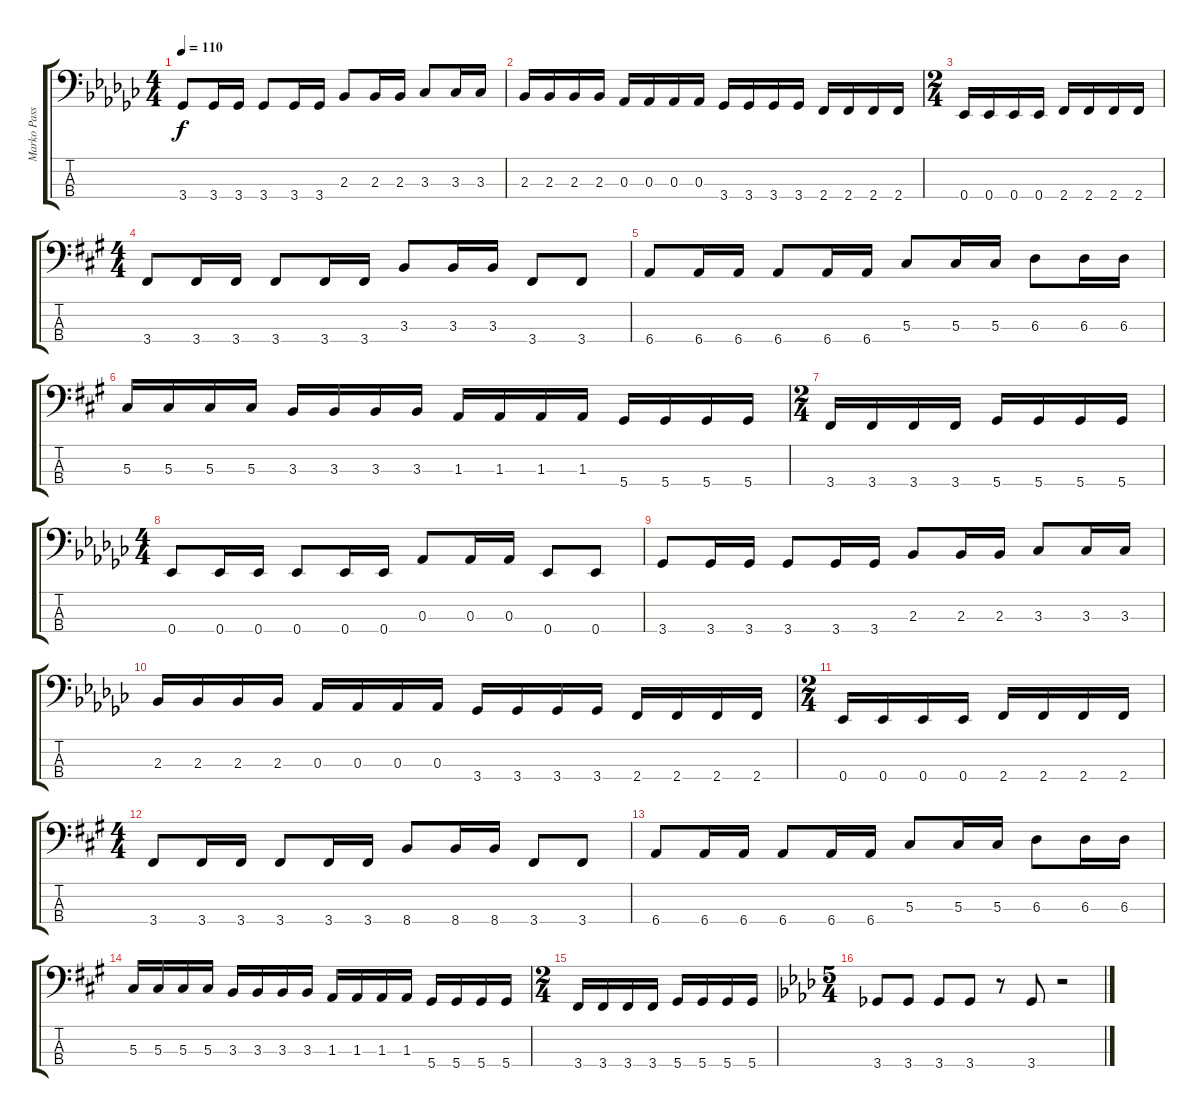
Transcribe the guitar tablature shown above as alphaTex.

\track ("Marko Passikoski (Bass)" "Marko Pass") {instrument electricbasspick}
\staff {score tabs}
\tuning (Gb2 Db2 Ab1 Eb1) {hide}
\ts (4 4)
\tempo 110
\clef f4
\ks gb
3.4.8{dy f} 3.4.16 3.4.16 3.4.8 3.4.16 3.4.16 2.3.8 2.3.16 2.3.16 3.3.8 3.3.16 3.3.16 |
2.3.16 2.3.16 2.3.16 2.3.16 0.3.16 0.3.16 0.3.16 0.3.16 3.4.16 3.4.16 3.4.16 3.4.16 2.4.16 2.4.16 2.4.16 2.4.16 |
\ts (2 4)
0.4.16 0.4.16 0.4.16 0.4.16 2.4.16 2.4.16 2.4.16 2.4.16 |
\ts (4 4)
\ks a
3.4.8 3.4.16 3.4.16 3.4.8 3.4.16 3.4.16 3.3.8 3.3.16 3.3.16 3.4.8 3.4.8 |
6.4.8 6.4.16 6.4.16 6.4.8 6.4.16 6.4.16 5.3.8 5.3.16 5.3.16 6.3.8 6.3.16 6.3.16 |
5.3.16 5.3.16 5.3.16 5.3.16 3.3.16 3.3.16 3.3.16 3.3.16 1.3.16 1.3.16 1.3.16 1.3.16 5.4.16 5.4.16 5.4.16 5.4.16 |
\ts (2 4)
3.4.16 3.4.16 3.4.16 3.4.16 5.4.16 5.4.16 5.4.16 5.4.16 |
\ts (4 4)
\ks gb
0.4.8 0.4.16 0.4.16 0.4.8 0.4.16 0.4.16 0.3.8 0.3.16 0.3.16 0.4.8 0.4.8 |
3.4.8 3.4.16 3.4.16 3.4.8 3.4.16 3.4.16 2.3.8 2.3.16 2.3.16 3.3.8 3.3.16 3.3.16 |
2.3.16 2.3.16 2.3.16 2.3.16 0.3.16 0.3.16 0.3.16 0.3.16 3.4.16 3.4.16 3.4.16 3.4.16 2.4.16 2.4.16 2.4.16 2.4.16 |
\ts (2 4)
0.4.16 0.4.16 0.4.16 0.4.16 2.4.16 2.4.16 2.4.16 2.4.16 |
\ts (4 4)
\ks a
3.4.8 3.4.16 3.4.16 3.4.8 3.4.16 3.4.16 8.4.8 8.4.16 8.4.16 3.4.8 3.4.8 |
6.4.8 6.4.16 6.4.16 6.4.8 6.4.16 6.4.16 5.3.8 5.3.16 5.3.16 6.3.8 6.3.16 6.3.16 |
5.3.16 5.3.16 5.3.16 5.3.16 3.3.16 3.3.16 3.3.16 3.3.16 1.3.16 1.3.16 1.3.16 1.3.16 5.4.16 5.4.16 5.4.16 5.4.16 |
\ts (2 4)
3.4.16 3.4.16 3.4.16 3.4.16 5.4.16 5.4.16 5.4.16 5.4.16 |
\ts (5 4)
\ks ab
3.4.8 3.4.8 3.4.8 3.4.8 r.8 3.4.8 r.2
